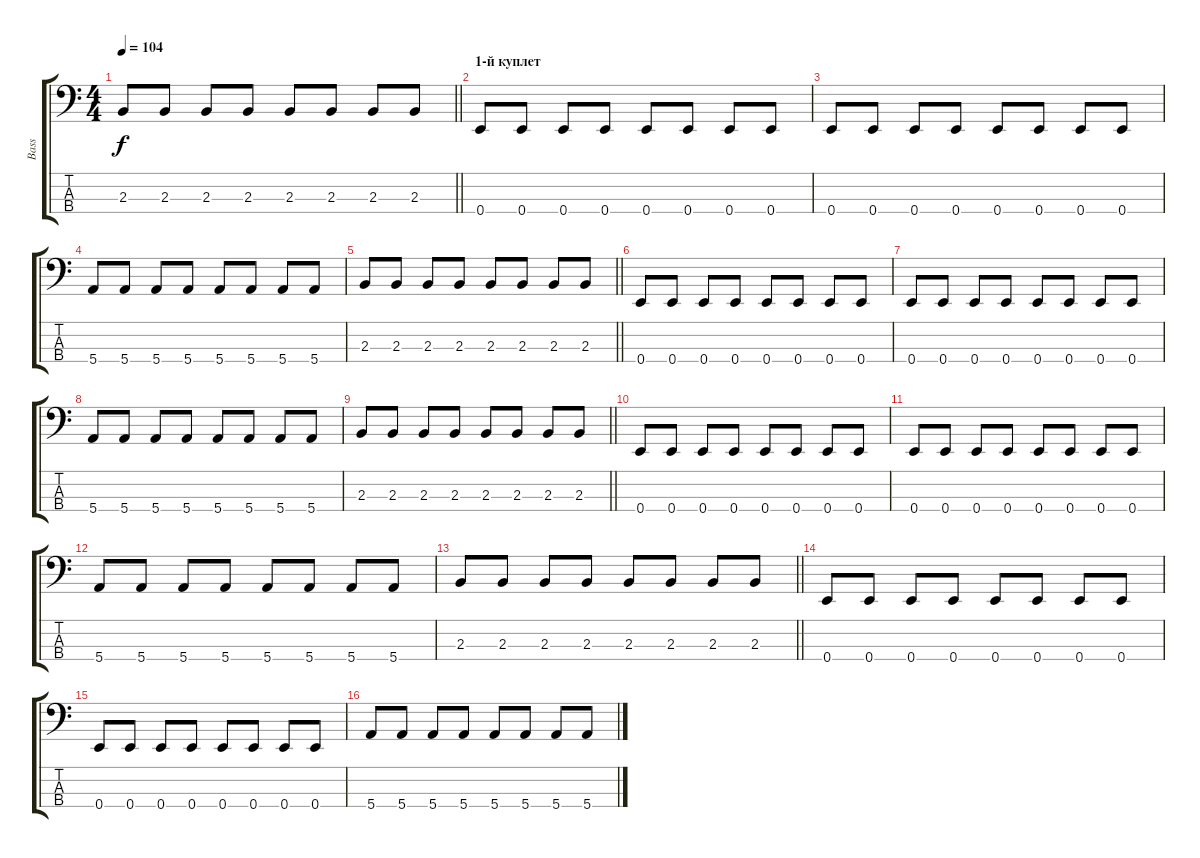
\track ("Bass" "Bass") {instrument electricbassfinger}
\staff {score tabs}
\tuning (G2 D2 A1 E1) {hide}
\ts (4 4)
\tempo 104
\clef f4
\barLineRight lightlight
\ks c
2.3.8{dy f} 2.3.8 2.3.8 2.3.8 2.3.8 2.3.8 2.3.8 2.3.8 |
\section ("" "1-й куплет")
0.4.8 0.4.8 0.4.8 0.4.8 0.4.8 0.4.8 0.4.8 0.4.8 |
0.4.8 0.4.8 0.4.8 0.4.8 0.4.8 0.4.8 0.4.8 0.4.8 |
5.4.8 5.4.8 5.4.8 5.4.8 5.4.8 5.4.8 5.4.8 5.4.8 |
\barLineRight lightlight
2.3.8 2.3.8 2.3.8 2.3.8 2.3.8 2.3.8 2.3.8 2.3.8 |
\section ("" "")
0.4.8 0.4.8 0.4.8 0.4.8 0.4.8 0.4.8 0.4.8 0.4.8 |
0.4.8 0.4.8 0.4.8 0.4.8 0.4.8 0.4.8 0.4.8 0.4.8 |
5.4.8 5.4.8 5.4.8 5.4.8 5.4.8 5.4.8 5.4.8 5.4.8 |
\barLineRight lightlight
2.3.8 2.3.8 2.3.8 2.3.8 2.3.8 2.3.8 2.3.8 2.3.8 |
\section ("" "")
0.4.8 0.4.8 0.4.8 0.4.8 0.4.8 0.4.8 0.4.8 0.4.8 |
0.4.8 0.4.8 0.4.8 0.4.8 0.4.8 0.4.8 0.4.8 0.4.8 |
5.4.8 5.4.8 5.4.8 5.4.8 5.4.8 5.4.8 5.4.8 5.4.8 |
\barLineRight lightlight
2.3.8 2.3.8 2.3.8 2.3.8 2.3.8 2.3.8 2.3.8 2.3.8 |
\section ("" "")
0.4.8 0.4.8 0.4.8 0.4.8 0.4.8 0.4.8 0.4.8 0.4.8 |
0.4.8 0.4.8 0.4.8 0.4.8 0.4.8 0.4.8 0.4.8 0.4.8 |
5.4.8 5.4.8 5.4.8 5.4.8 5.4.8 5.4.8 5.4.8 5.4.8
